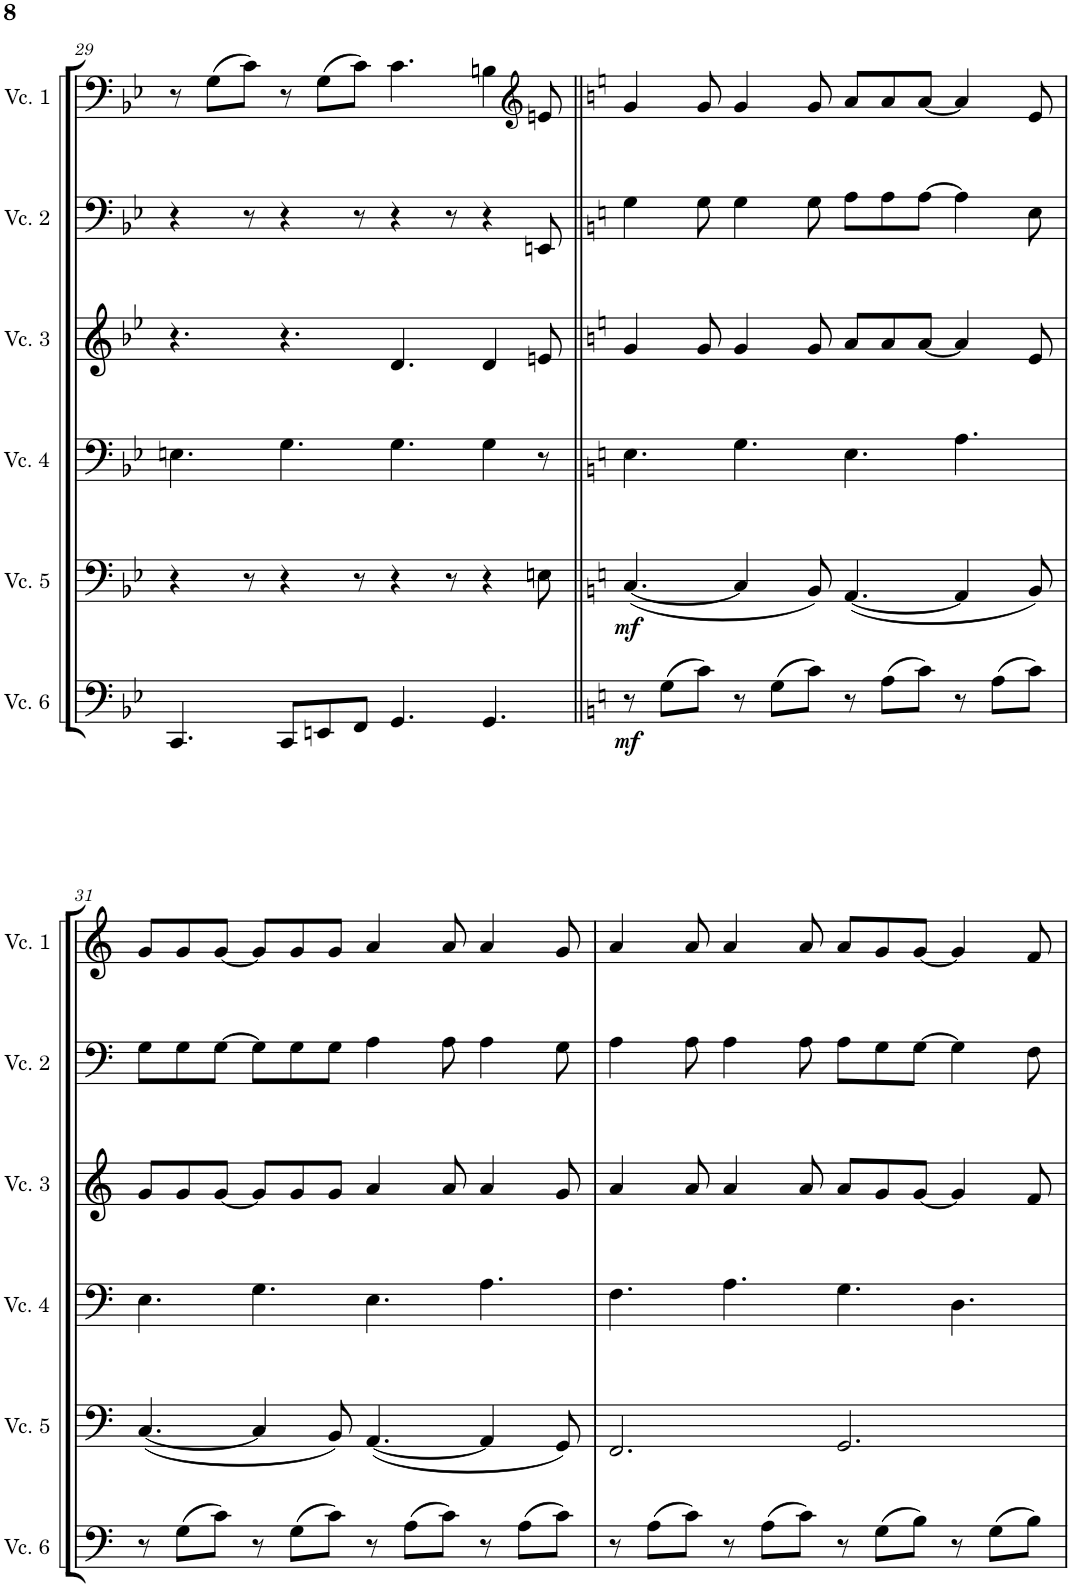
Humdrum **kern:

**kern	**dynam	**kern	**dynam	**kern	**kern	**kern	**kern
*part6	*part6	*part5	*part5	*part4	*part3	*part2	*part1
*staff6	*staff6	*staff5	*staff5	*staff4	*staff3	*staff2	*staff1
*I"Cello 6	*	*I"Cello 5	*	*I"Cello 4	*I"Cello 3	*I"Cello 2	*I"Cello 1
!!LO:PB:g=z
*clefF4	*	*clefF4	*	*clefF4	*clefG2	*clefF4	*clefF4
*k[b-e-]	*	*k[b-e-]	*	*k[b-e-]	*k[b-e-]	*k[b-e-]	*k[b-e-]
*M12/8	*	*M12/8	*	*M12/8	*M12/8	*M12/8	*M12/8
=29	=29	=29	=29	=29	=29	=29	=29
4.CC/	.	4r	.	4.En\	4.r	4r	8r
.	.	.	.	.	.	.	(8G\L
.	.	8r	.	.	.	8r	8c\J)
8CC/L	.	4r	.	4.G\	4.r	4r	8r
8EEn/	.	.	.	.	.	.	(8G\L
8FF/J	.	8r	.	.	.	8r	8c\J)
4.GG/	.	4r	.	4.G\	4.d/	4r	4.c\
.	.	8r	.	.	.	8r	.
4.GG/	.	4r	.	4G\	4d/	4r	4Bn\
*	*	*	*	*	*	*	*clefG2
.	.	8En\	.	8r	8en/	8EEn/	8en/
=30||	=30||	=30||	=30||	=30||	=30||	=30||	=30||
*k[]	*	*k[]	*	*k[]	*k[]	*k[]	*k[]
!	!LO:DY:b	!	!LO:DY:b	!	!	!	!
8r	mf	([4.C/	mf	4.E\	4g/	4G\	4g/
(8G\L	.	.	.	.	.	.	.
8c\J)	.	.	.	.	8g/	8G\	8g/
8r	.	4C/]	.	4.G\	4g/	4G\	4g/
(8G\L	.	.	.	.	.	.	.
8c\J)	.	8BB/)	.	.	8g/	8G\	8g/
8r	.	([4.AA/	.	4.E\	8a/L	8A\L	8a/L
(8A\L	.	.	.	.	8a/	8A\	8a/
8c\J)	.	.	.	.	[8a/J	[8A\J	[8a/J
8r	.	4AA/]	.	4.A\	4a/]	4A\]	4a/]
(8A\L	.	.	.	.	.	.	.
8c\J)	.	8BB/)	.	.	8e/	8E\	8e/
!!LO:LB:g=z
=31	=31	=31	=31	=31	=31	=31	=31
8r	.	([4.C/	.	4.E\	8g/L	8G\L	8g/L
(8G\L	.	.	.	.	8g/	8G\	8g/
8c\J)	.	.	.	.	[8g/J	[8G\J	[8g/J
8r	.	4C/]	.	4.G\	8g/L]	8G\L]	8g/L]
(8G\L	.	.	.	.	8g/	8G\	8g/
8c\J)	.	8BB/)	.	.	8g/J	8G\J	8g/J
8r	.	([4.AA/	.	4.E\	4a/	4A\	4a/
(8A\L	.	.	.	.	.	.	.
8c\J)	.	.	.	.	8a/	8A\	8a/
8r	.	4AA/]	.	4.A\	4a/	4A\	4a/
(8A\L	.	.	.	.	.	.	.
8c\J)	.	8GG/)	.	.	8g/	8G\	8g/
=32	=32	=32	=32	=32	=32	=32	=32
8r	.	2.FF/	.	4.F\	4a/	4A\	4a/
(8A\L	.	.	.	.	.	.	.
8c\J)	.	.	.	.	8a/	8A\	8a/
8r	.	.	.	4.A\	4a/	4A\	4a/
(8A\L	.	.	.	.	.	.	.
8c\J)	.	.	.	.	8a/	8A\	8a/
8r	.	2.GG/	.	4.G\	8a/L	8A\L	8a/L
(8G\L	.	.	.	.	8g/	8G\	8g/
8B\J)	.	.	.	.	[8g/J	[8G\J	[8g/J
8r	.	.	.	4.D\	4g/]	4G\]	4g/]
(8G\L	.	.	.	.	.	.	.
8B\J)	.	.	.	.	8f/	8F\	8f/
=	=	=	=	=	=	=	=
*-	*-	*-	*-	*-	*-	*-	*-
